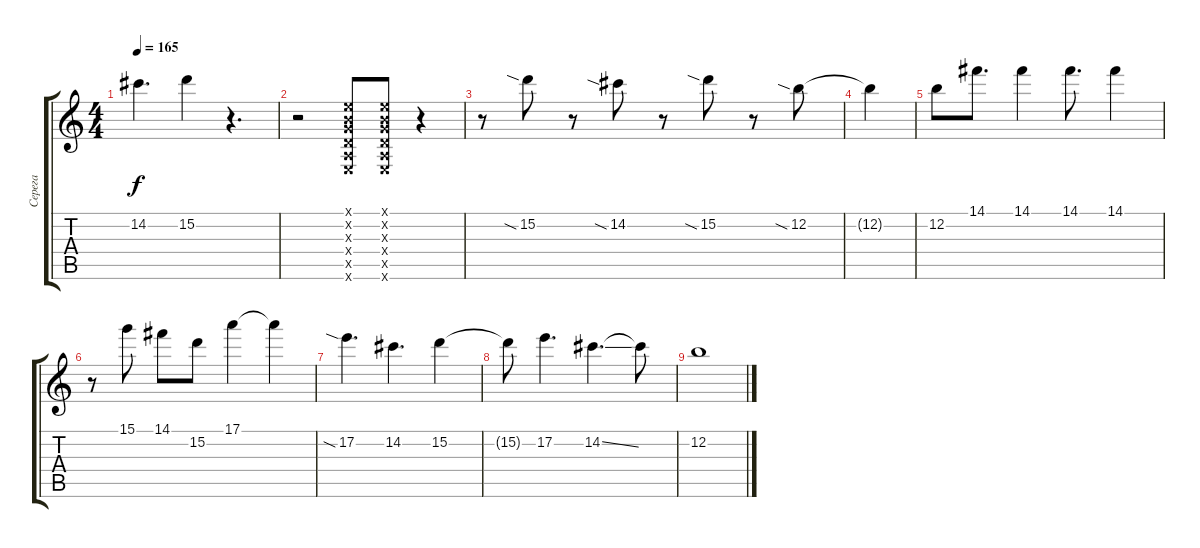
\track ("Серега" "Серега") {instrument distortionguitar}
\staff {score tabs}
\tuning (E4 B3 G3 D3 A2 E2) {hide}
\ts (4 4)
\tempo 165
\clef g2
\ks c
14.2.4{d dy f} 15.2.4 r.4{d} |
r.2 (0.1{x} 0.2{x} 0.3{x} 0.4{x} 0.5{x} 0.6{x}).8 (0.1{x} 0.2{x} 0.3{x} 0.4{x} 0.5{x} 0.6{x}).8 r.4 |
r.8 15.2{sia}.8 r.8 14.2{sia}.8 r.8 15.2{sia}.8 r.8 12.2{sia}.8 |
12.2{t}.4 |
12.2.8 14.1.8{d} 14.1.4 14.1.8{d} 14.1.4 |
r.8 15.1.8 14.1.8 15.2.8 17.1.4 17.1{t}.4 |
17.2{sia}.4{d} 14.2.4{d} 15.2.4 |
15.2{t}.8 17.2.4{d} 14.2{ss}.4{d} 14.2{t}.8 |
12.2.1
